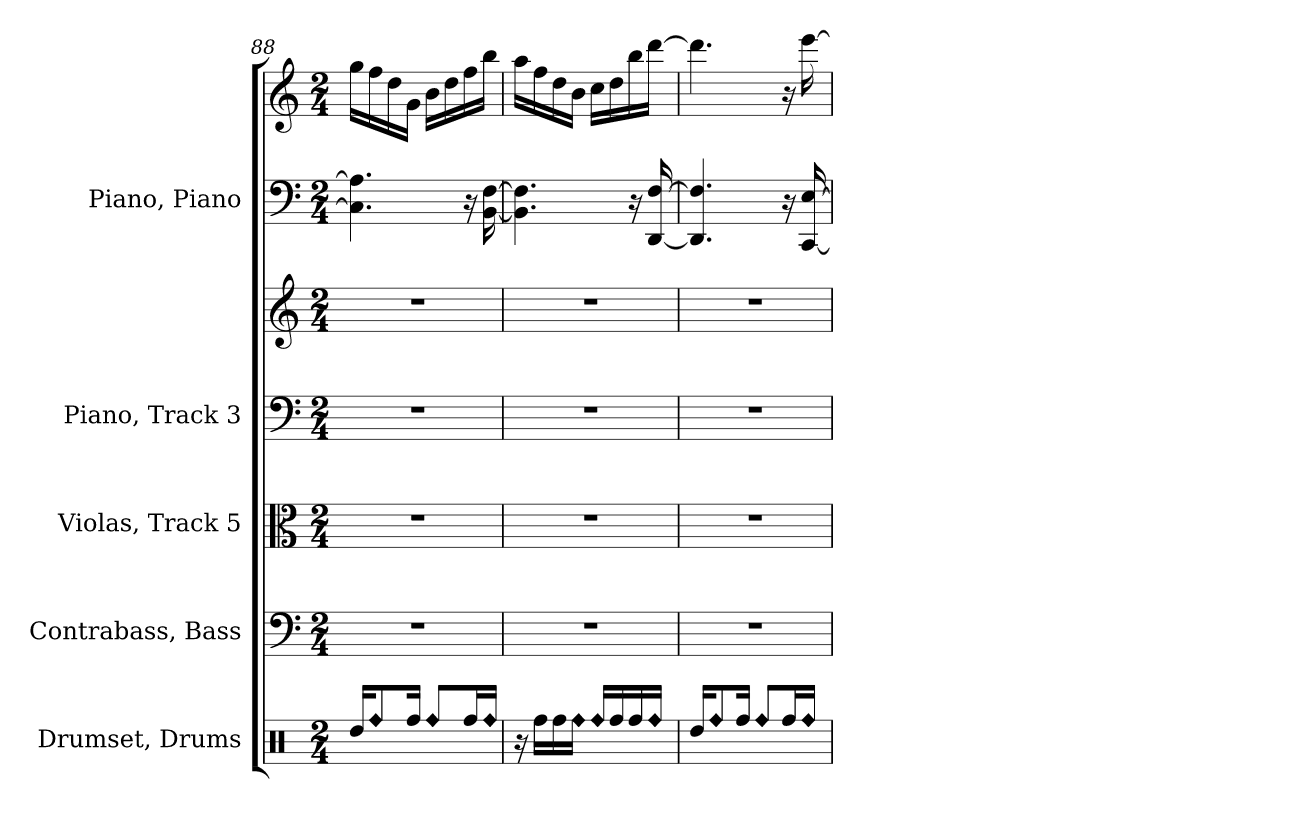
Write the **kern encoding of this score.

**kern	**kern	**kern	**kern	**kern	**kern	**kern
*part5	*part4	*part3	*part2	*part2	*part1	*part1
*staff7	*staff6	*staff5	*staff4	*staff3	*staff2	*staff1
*I"Drumset, Drums	*I"Contrabass, Bass	*I"Violas, Track  5	*I"Piano, Track  3	*	*I"Piano, Piano	*
*I'D. Set	*I'Cb.	*I'Vlas.	*I'Pno.	*	*I'Pno.	*
*clefX	*clefF4	*clefC3	*clefF4	*clefG2	*clefF4	*clefG2
*	*ITrd7c12	*	*	*	*	*
*k[]	*k[]	*k[]	*k[]	*k[]	*k[]	*k[]
*M2/4	*M2/4	*M2/4	*M2/4	*M2/4	*M2/4	*M2/4
=88	=88	=88	=88	=88	=88	=88
16Rdd/KL	2r	2r	2r	2r	4.C\] 4.A\]	16gg\LL
!LO:N:head=diamond	!	!	!	!	!	!
8Rff/	.	.	.	.	.	16ff\
.	.	.	.	.	.	16dd\
16Rff/Jk	.	.	.	.	.	16g\JJ
!LO:N:head=diamond	!	!	!	!	!	!
8Rff/L	.	.	.	.	.	16b\LL
.	.	.	.	.	.	16dd\
16Rff/L	.	.	.	.	16r	16ff\
!LO:N:head=diamond	!	!	!	!	!	!
16Rff/JJ	.	.	.	.	[16BB\ [16F\	16bb\JJ
!!LO:PB:g=z
=89	=89	=89	=89	=89	=89	=89
16r	2r	2r	2r	2r	4.BB\] 4.F\]	16aa\LL
16Rff\LL	.	.	.	.	.	16ff\
16Rff\	.	.	.	.	.	16dd\
!LO:N:head=diamond	!	!	!	!	!	!
16Rff\JJ	.	.	.	.	.	16b\JJ
!LO:N:head=diamond	!	!	!	!	!	!
16Rff/LL	.	.	.	.	.	16cc\LL
16Rff/	.	.	.	.	.	16dd\
16Rff/	.	.	.	.	16r	16bb\
!LO:N:head=diamond	!	!	!	!	!	!
16Rff/JJ	.	.	.	.	[16DD/ [16F/	[16ddd\JJ
=90	=90	=90	=90	=90	=90	=90
16Rdd/KL	2r	2r	2r	2r	4.DD/] 4.F/]	4.ddd\]
!LO:N:head=diamond	!	!	!	!	!	!
8Rff/	.	.	.	.	.	.
16Rff/Jk	.	.	.	.	.	.
!LO:N:head=diamond	!	!	!	!	!	!
8Rff/L	.	.	.	.	.	.
16Rff/L	.	.	.	.	16r	16r
!LO:N:head=diamond	!	!	!	!	!	!
16Rff/JJ	.	.	.	.	[16CC/ [16E/	[16eee\
=	=	=	=	=	=	=
*-	*-	*-	*-	*-	*-	*-
